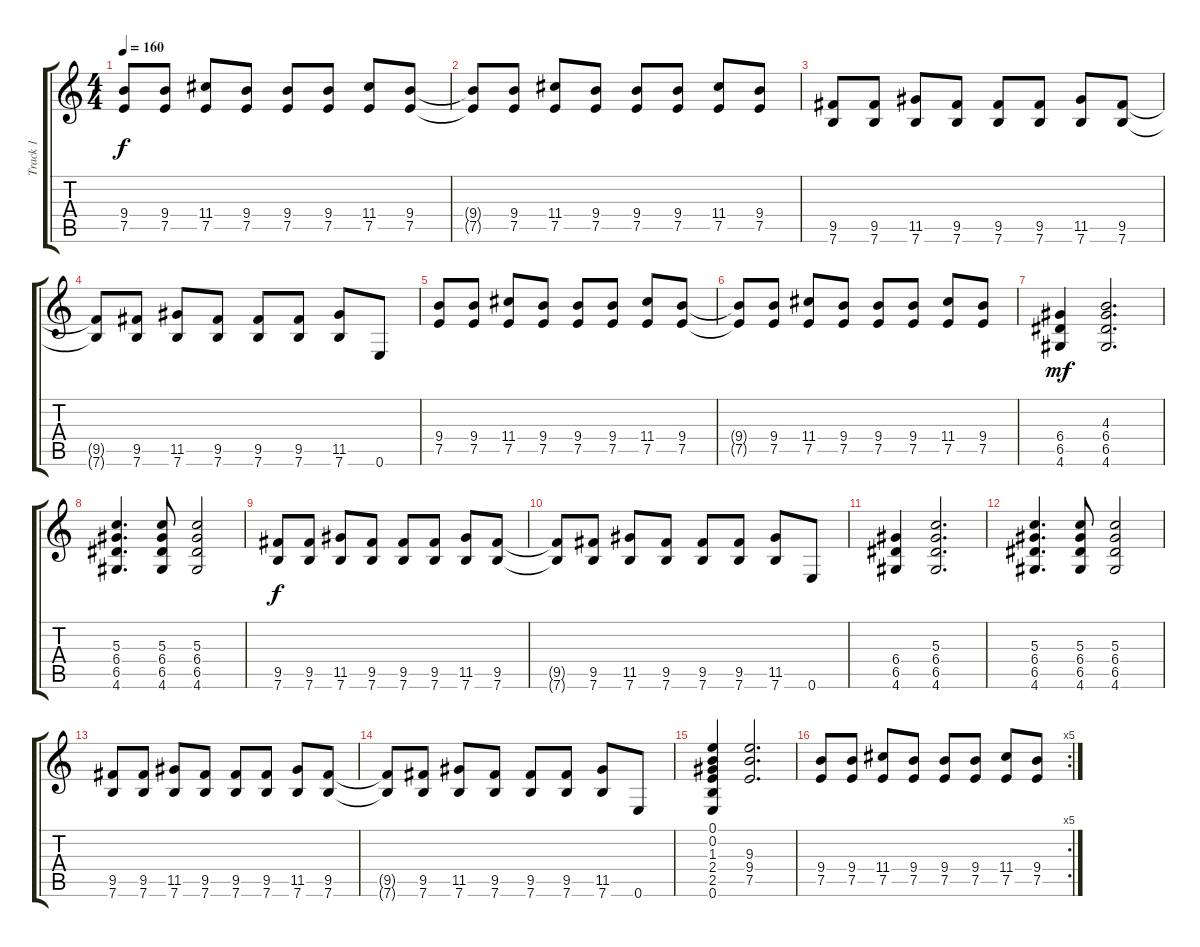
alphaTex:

\track ("Track 1" "Track 1") {instrument overdrivenguitar}
\staff {score tabs}
\tuning (E4 B3 G3 D3 A2 E2) {hide}
\ts (4 4)
\tempo 160
\clef g2
\ks c
(9.4 7.5).8{dy f} (9.4 7.5).8 (11.4 7.5).8 (9.4 7.5).8 (9.4 7.5).8 (9.4 7.5).8 (11.4 7.5).8 (9.4 7.5).8 |
(9.4{t} 7.5{t}).8 (9.4 7.5).8 (11.4 7.5).8 (9.4 7.5).8 (9.4 7.5).8 (9.4 7.5).8 (11.4 7.5).8 (9.4 7.5).8 |
(9.5 7.6).8 (9.5 7.6).8 (11.5 7.6).8 (9.5 7.6).8 (9.5 7.6).8 (9.5 7.6).8 (11.5 7.6).8 (9.5 7.6).8 |
(9.5{t} 7.6{t}).8 (9.5 7.6).8 (11.5 7.6).8 (9.5 7.6).8 (9.5 7.6).8 (9.5 7.6).8 (11.5 7.6).8 0.6.8 |
(9.4 7.5).8 (9.4 7.5).8 (11.4 7.5).8 (9.4 7.5).8 (9.4 7.5).8 (9.4 7.5).8 (11.4 7.5).8 (9.4 7.5).8 |
(9.4{t} 7.5{t}).8 (9.4 7.5).8 (11.4 7.5).8 (9.4 7.5).8 (9.4 7.5).8 (9.4 7.5).8 (11.4 7.5).8 (9.4 7.5).8 |
(6.4 6.5 4.6).4{dy mf} (4.3 6.4 6.5 4.6).2{d} |
(5.3 6.4 6.5 4.6).4{d} (5.3 6.4 6.5 4.6).8 (5.3 6.4 6.5 4.6).2 |
(9.5 7.6).8{dy f} (9.5 7.6).8 (11.5 7.6).8 (9.5 7.6).8 (9.5 7.6).8 (9.5 7.6).8 (11.5 7.6).8 (9.5 7.6).8 |
(9.5{t} 7.6{t}).8 (9.5 7.6).8 (11.5 7.6).8 (9.5 7.6).8 (9.5 7.6).8 (9.5 7.6).8 (11.5 7.6).8 0.6.8 |
(6.4 6.5 4.6).4 (5.3 6.4 6.5 4.6).2{d} |
(5.3 6.4 6.5 4.6).4{d} (5.3 6.4 6.5 4.6).8 (5.3 6.4 6.5 4.6).2 |
(9.5 7.6).8 (9.5 7.6).8 (11.5 7.6).8 (9.5 7.6).8 (9.5 7.6).8 (9.5 7.6).8 (11.5 7.6).8 (9.5 7.6).8 |
(9.5{t} 7.6{t}).8 (9.5 7.6).8 (11.5 7.6).8 (9.5 7.6).8 (9.5 7.6).8 (9.5 7.6).8 (11.5 7.6).8 0.6.8 |
(0.1 0.2 1.3 2.4 2.5 0.6).4 (9.3 9.4 7.5).2{d} |
\rc 5
(9.4 7.5).8 (9.4 7.5).8 (11.4 7.5).8 (9.4 7.5).8 (9.4 7.5).8 (9.4 7.5).8 (11.4 7.5).8 (9.4 7.5).8
